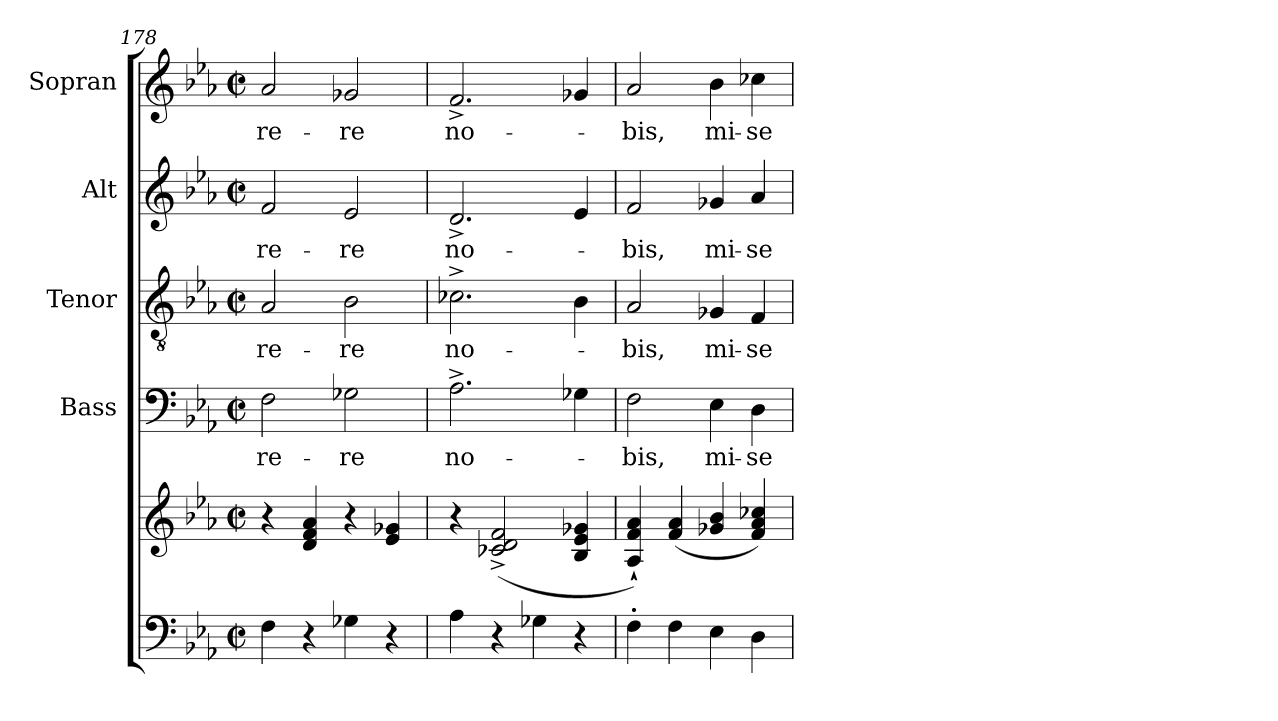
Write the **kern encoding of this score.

**kern	**kern	**kern	**text	**kern	**text	**kern	**text	**kern	**text
*part5	*part5	*part4	*part4	*part3	*part3	*part2	*part2	*part1	*part1
*staff6	*staff5	*staff4	*staff4	*staff3	*staff3	*staff2	*staff2	*staff1	*staff1
*	*	*I"Bass	*	*I"Tenor	*	*I"Alt	*	*I"Sopran	*
*	*	*I'B.	*	*I'T.	*	*I'A.	*	*I'S.	*
*clefF4	*clefG2	*clefF4	*	*clefGv2	*	*clefG2	*	*clefG2	*
*k[b-e-a-]	*k[b-e-a-]	*k[b-e-a-]	*	*k[b-e-a-]	*	*k[b-e-a-]	*	*k[b-e-a-]	*
*E-:	*E-:	*E-:	*	*E-:	*	*E-:	*	*E-:	*
*M2/2	*M2/2	*M2/2	*	*M2/2	*	*M2/2	*	*M2/2	*
*met(c|)	*met(c|)	*met(c|)	*	*met(c|)	*	*met(c|)	*	*met(c|)	*
=178	=178	=178	=178	=178	=178	=178	=178	=178	=178
!	!	!	!LO:LY:b	!	!LO:LY:b	!	!LO:LY:b	!	!LO:LY:b
4F\	4r	2F\	-re-	2A-/	-re-	2f/	-re-	2a-/	-re-
4r	4d/ 4f/ 4a-/	.	.	.	.	.	.	.	.
!	!	!	!LO:LY:b	!	!LO:LY:b	!	!LO:LY:b	!	!LO:LY:b
4G-X\	4r	2G-X\	-re	2B-\	-re	2e-/	-re	2g-X/	-re
4r	4e-/ 4g-X/	.	.	.	.	.	.	.	.
=179	=179	=179	=179	=179	=179	=179	=179	=179	=179
!	!	!	!LO:LY:b	!	!LO:LY:b	!	!LO:LY:b	!	!LO:LY:b
4A-\	4r	2.A-^>\	no-	2.c-X^>\	no-	2.d^>/	no-	2.f^>/	no-
4r	(<2c-X/^< 2d/^< 2f/^<	.	.	.	.	.	.	.	.
4G-X\	.	.	.	.	.	.	.	.	.
4r	4B-/ 4e-/ 4g-X/	4G-X\	.	4B-\	.	4e-/	.	4g-X/	.
!!LO:LB:g=z
=180	=180	=180	=180	=180	=180	=180	=180	=180	=180
!	!	!	!LO:LY:b	!	!LO:LY:b	!	!LO:LY:b	!	!LO:LY:b
4F'>\	4A-/`< 4f/`< 4a-/`<)	2F\	-bis,	2A-/	-bis,	2f/	-bis,	2a-/	-bis,
4F\	(<4f/ 4a-/	.	.	.	.	.	.	.	.
!	!	!	!LO:LY:b	!	!LO:LY:b	!	!LO:LY:b	!	!LO:LY:b
4E-\	4g-X/ 4b-/	4E-\	mi-	4G-X/	mi-	4g-X/	mi-	4b-\	mi-
!	!	!	!LO:LY:b	!	!LO:LY:b	!	!LO:LY:b	!	!LO:LY:b
4D\	4f/ 4a-/ 4cc-X/)	4D\	-se-	4F/	-se-	4a-/	-se-	4cc-X\	-se-
=	=	=	=	=	=	=	=	=	=
*-	*-	*-	*-	*-	*-	*-	*-	*-	*-
